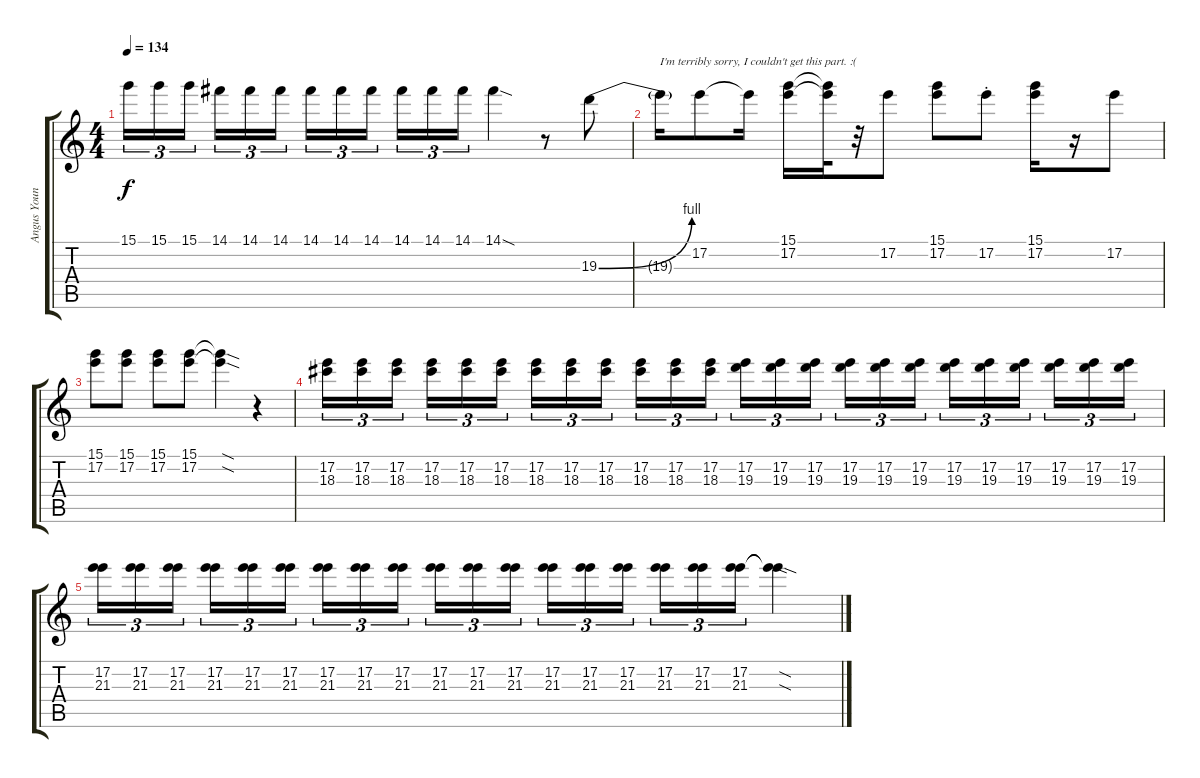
\track ("Angus Young-Center (Solo) " "Angus Youn") {instrument overdrivenguitar}
\staff {score tabs}
\tuning (E4 B3 G3 D3 A2 E2) {hide}
\ts (4 4)
\tempo 134
\clef g2
\ks c
15.1.16{tu (3 2) dy f} 15.1.16{tu (3 2)} 15.1.16{tu (3 2) beam splitsecondary} 14.1.16{tu (3 2)} 14.1.16{tu (3 2)} 14.1.16{tu (3 2)} 14.1.16{tu (3 2)} 14.1.16{tu (3 2)} 14.1.16{tu (3 2) beam splitsecondary} 14.1.16{tu (3 2)} 14.1.16{tu (3 2)} 14.1.16{tu (3 2)} 14.1{sod}.4 r.8 19.3{be (bend 0 0 60 4)}.8 |
19.3{t}.16{txt "I'm terribly sorry, I couldn't get this part. :( "} 17.2.8 17.2{t}.16 (15.1 17.2).16 (15.1{t} 17.2{t}).32 r.32 17.2.8 (15.1 17.2).8 17.2{st}.8 (15.1 17.2).16 r.16 17.2.8 |
(15.1 17.2).8 (15.1 17.2).8 (15.1 17.2).8 (15.1 17.2).8 (15.1{sod t} 17.2{sod t}).4 r.4 |
(17.2 18.3).16{tu (3 2)} (17.2 18.3).16{tu (3 2)} (17.2 18.3).16{tu (3 2) beam splitsecondary} (17.2 18.3).16{tu (3 2)} (17.2 18.3).16{tu (3 2)} (17.2 18.3).16{tu (3 2)} (17.2 18.3).16{tu (3 2)} (17.2 18.3).16{tu (3 2)} (17.2 18.3).16{tu (3 2) beam splitsecondary} (17.2 18.3).16{tu (3 2)} (17.2 18.3).16{tu (3 2)} (17.2 18.3).16{tu (3 2)} (17.2 19.3).16{tu (3 2)} (17.2 19.3).16{tu (3 2)} (17.2 19.3).16{tu (3 2) beam splitsecondary} (17.2 19.3).16{tu (3 2)} (17.2 19.3).16{tu (3 2)} (17.2 19.3).16{tu (3 2)} (17.2 19.3).16{tu (3 2)} (17.2 19.3).16{tu (3 2)} (17.2 19.3).16{tu (3 2) beam splitsecondary} (17.2 19.3).16{tu (3 2)} (17.2 19.3).16{tu (3 2)} (17.2 19.3).16{tu (3 2)} |
(17.2 21.3).16{tu (3 2)} (17.2 21.3).16{tu (3 2)} (17.2 21.3).16{tu (3 2) beam splitsecondary} (17.2 21.3).16{tu (3 2)} (17.2 21.3).16{tu (3 2)} (17.2 21.3).16{tu (3 2)} (17.2 21.3).16{tu (3 2)} (17.2 21.3).16{tu (3 2)} (17.2 21.3).16{tu (3 2) beam splitsecondary} (17.2 21.3).16{tu (3 2)} (17.2 21.3).16{tu (3 2)} (17.2 21.3).16{tu (3 2)} (17.2 21.3).16{tu (3 2)} (17.2 21.3).16{tu (3 2)} (17.2 21.3).16{tu (3 2) beam splitsecondary} (17.2 21.3).16{tu (3 2)} (17.2 21.3).16{tu (3 2)} (17.2 21.3).16{tu (3 2)} (17.2{sod t} 21.3{sod t}).4
